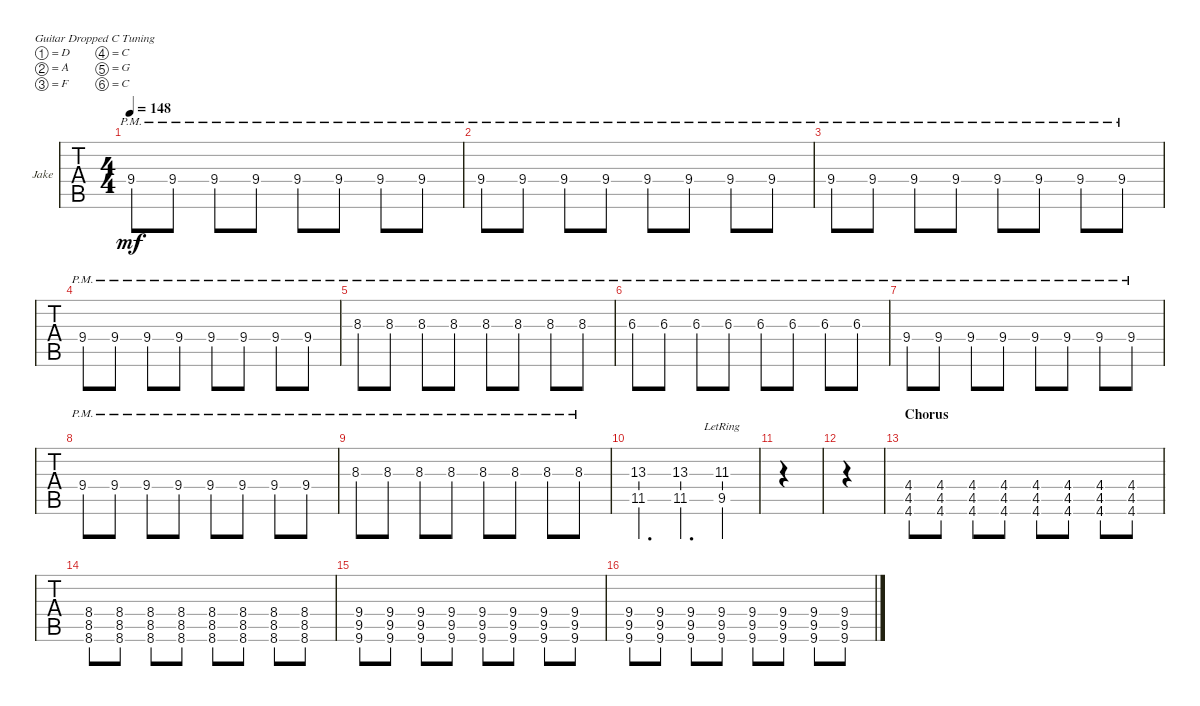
\defaultSystemsLayout 4
\bracketExtendMode groupsimilarinstruments
\firstSystemTrackNameOrientation horizontal
\otherSystemsTrackNameOrientation horizontal
\track ("Jake" "Jake") {instrument distortionguitar}
\staff {tabs}
\tuning (D4 A3 F3 C3 G2 C2)
\ts (4 4)
\tempo 148
\clef g2
\ks c
9.4{pm}.8{dy mf} 9.4{pm}.8 9.4{pm}.8 9.4{pm}.8 9.4{pm}.8 9.4{pm}.8 9.4{pm}.8 9.4{pm}.8 |
9.4{pm}.8 9.4{pm}.8 9.4{pm}.8 9.4{pm}.8 9.4{pm}.8 9.4{pm}.8 9.4{pm}.8 9.4{pm}.8 |
9.4{pm}.8 9.4{pm}.8 9.4{pm}.8 9.4{pm}.8 9.4{pm}.8 9.4{pm}.8 9.4{pm}.8 9.4{pm}.8 |
9.4{pm}.8 9.4{pm}.8 9.4{pm}.8 9.4{pm}.8 9.4{pm}.8 9.4{pm}.8 9.4{pm}.8 9.4{pm}.8 |
8.3{pm}.8 8.3{pm}.8 8.3{pm}.8 8.3{pm}.8 8.3{pm}.8 8.3{pm}.8 8.3{pm}.8 8.3{pm}.8 |
6.3{pm}.8 6.3{pm}.8 6.3{pm}.8 6.3{pm}.8 6.3{pm}.8 6.3{pm}.8 6.3{pm}.8 6.3{pm}.8 |
9.4{pm}.8 9.4{pm}.8 9.4{pm}.8 9.4{pm}.8 9.4{pm}.8 9.4{pm}.8 9.4{pm}.8 9.4{pm}.8 |
9.4{pm}.8 9.4{pm}.8 9.4{pm}.8 9.4{pm}.8 9.4{pm}.8 9.4{pm}.8 9.4{pm}.8 9.4{pm}.8 |
8.3{pm}.8 8.3{pm}.8 8.3{pm}.8 8.3{pm}.8 8.3{pm}.8 8.3{pm}.8 8.3{pm}.8 8.3{pm}.8 |
(11.5 13.3).4{d} (11.5 13.3).4{d} (9.5{lr} 11.3{lr}).4 |
|
|
\section ("" "Chorus")
(4.5 4.6 4.4).8 (4.6 4.5 4.4).8 (4.6 4.5 4.4).8 (4.6 4.5 4.4).8 (4.6 4.5 4.4).8 (4.6 4.5 4.4).8 (4.6 4.5 4.4).8 (4.6 4.5 4.4).8 |
(8.6 8.5 8.4).8 (8.6 8.5 8.4).8 (8.6 8.5 8.4).8 (8.6 8.5 8.4).8 (8.6 8.5 8.4).8 (8.6 8.5 8.4).8 (8.6 8.5 8.4).8 (8.6 8.5 8.4).8 |
(9.6 9.5 9.4).8 (9.4 9.5 9.6).8 (9.6 9.5 9.4).8 (9.4 9.5 9.6).8 (9.6 9.5 9.4).8 (9.4 9.5 9.6).8 (9.6 9.5 9.4).8 (9.4 9.5 9.6).8 |
(9.6 9.5 9.4).8 (9.4 9.6 9.5).8 (9.4 9.5 9.6).8 (9.4 9.5 9.6).8 (9.4 9.5 9.6).8 (9.4 9.5 9.6).8 (9.4 9.5 9.6).8 (9.4 9.5 9.6).8
